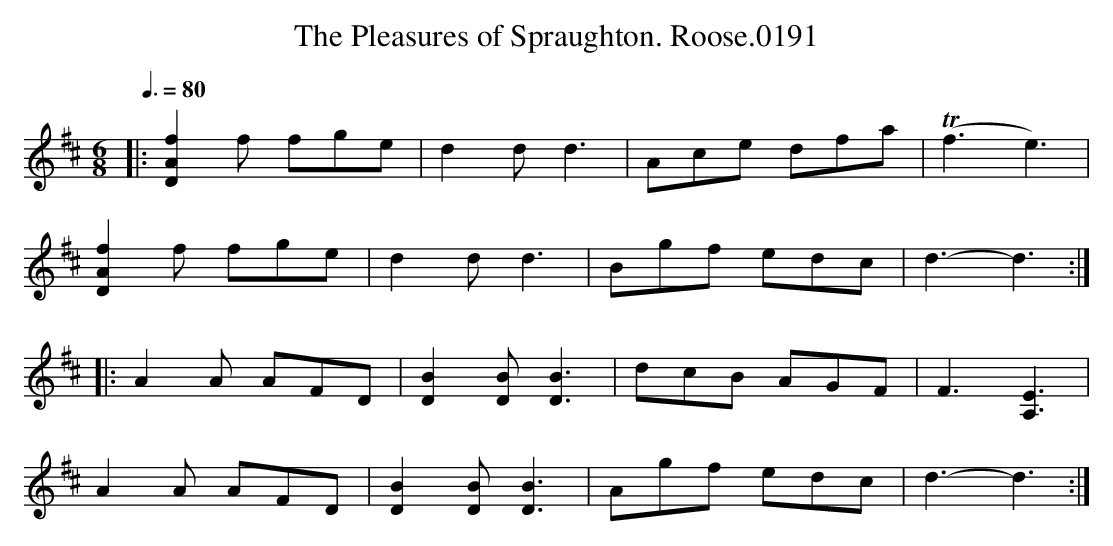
X:1
T:Pleasures of Spraughton. Roose.0191, The
M:6/8
L:1/8
Q:3/8=80
K:D
|: [fAD]2 f fge | d2 d d3 | Ace dfa | (!trill!f3 e3) |
[fAD]2 f fge | d2 d d3 | Bgf edc | d3- d3 :|
|: A2 A AFD | [BD]2 [BD] [BD]3 | dcB AGF | F3 [EA,]3 |
A2 A AFD | [BD]2 [BD] [BD]3 | Agf edc | d3- d3 :|
